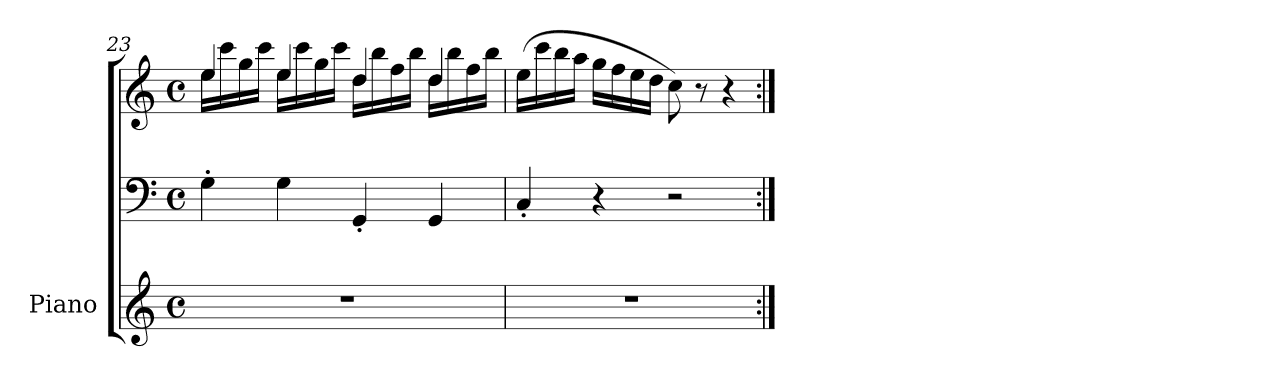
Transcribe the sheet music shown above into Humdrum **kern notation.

**kern	**kern	**kern
*part1	*part1	*part1
*staff3	*staff2	*staff1
*I"Piano	*	*
*I'Pno	*	*
!!LO:LB:g=z
*clefG2	*clefF4	*clefG2
*k[]	*k[]	*k[]
*M4/4	*M4/4	*M4/4
*met(c)	*met(c)	*met(c)
=23	=23	=23
*	*	*^
1r	4G'\	4ee/	16ee\LL
.	.	.	16ccc\
.	.	.	16gg\
.	.	.	16ccc\JJ
.	4G\	4ee/	16ee\LL
.	.	.	16ccc\
.	.	.	16gg\
.	.	.	16ccc\JJ
.	4GG'/	4dd/	16dd\LL
.	.	.	16bb\
.	.	.	16ff\
.	.	.	16bb\JJ
.	4GG/	4dd/	16dd\LL
.	.	.	16bb\
.	.	.	16ff\
.	.	.	16bb\JJ
*	*	*v	*v
=24	=24	=24
1r	4C'/	(>16ee\LL
.	.	16ccc\
.	.	16bb\
.	.	16aa\JJ
.	4r	16gg\LL
.	.	16ff\
.	.	16ee\
.	.	16dd\JJ
.	2r	8cc\)
.	.	8r
.	.	4r
=:|!	=:|!	=:|!
*-	*-	*-
